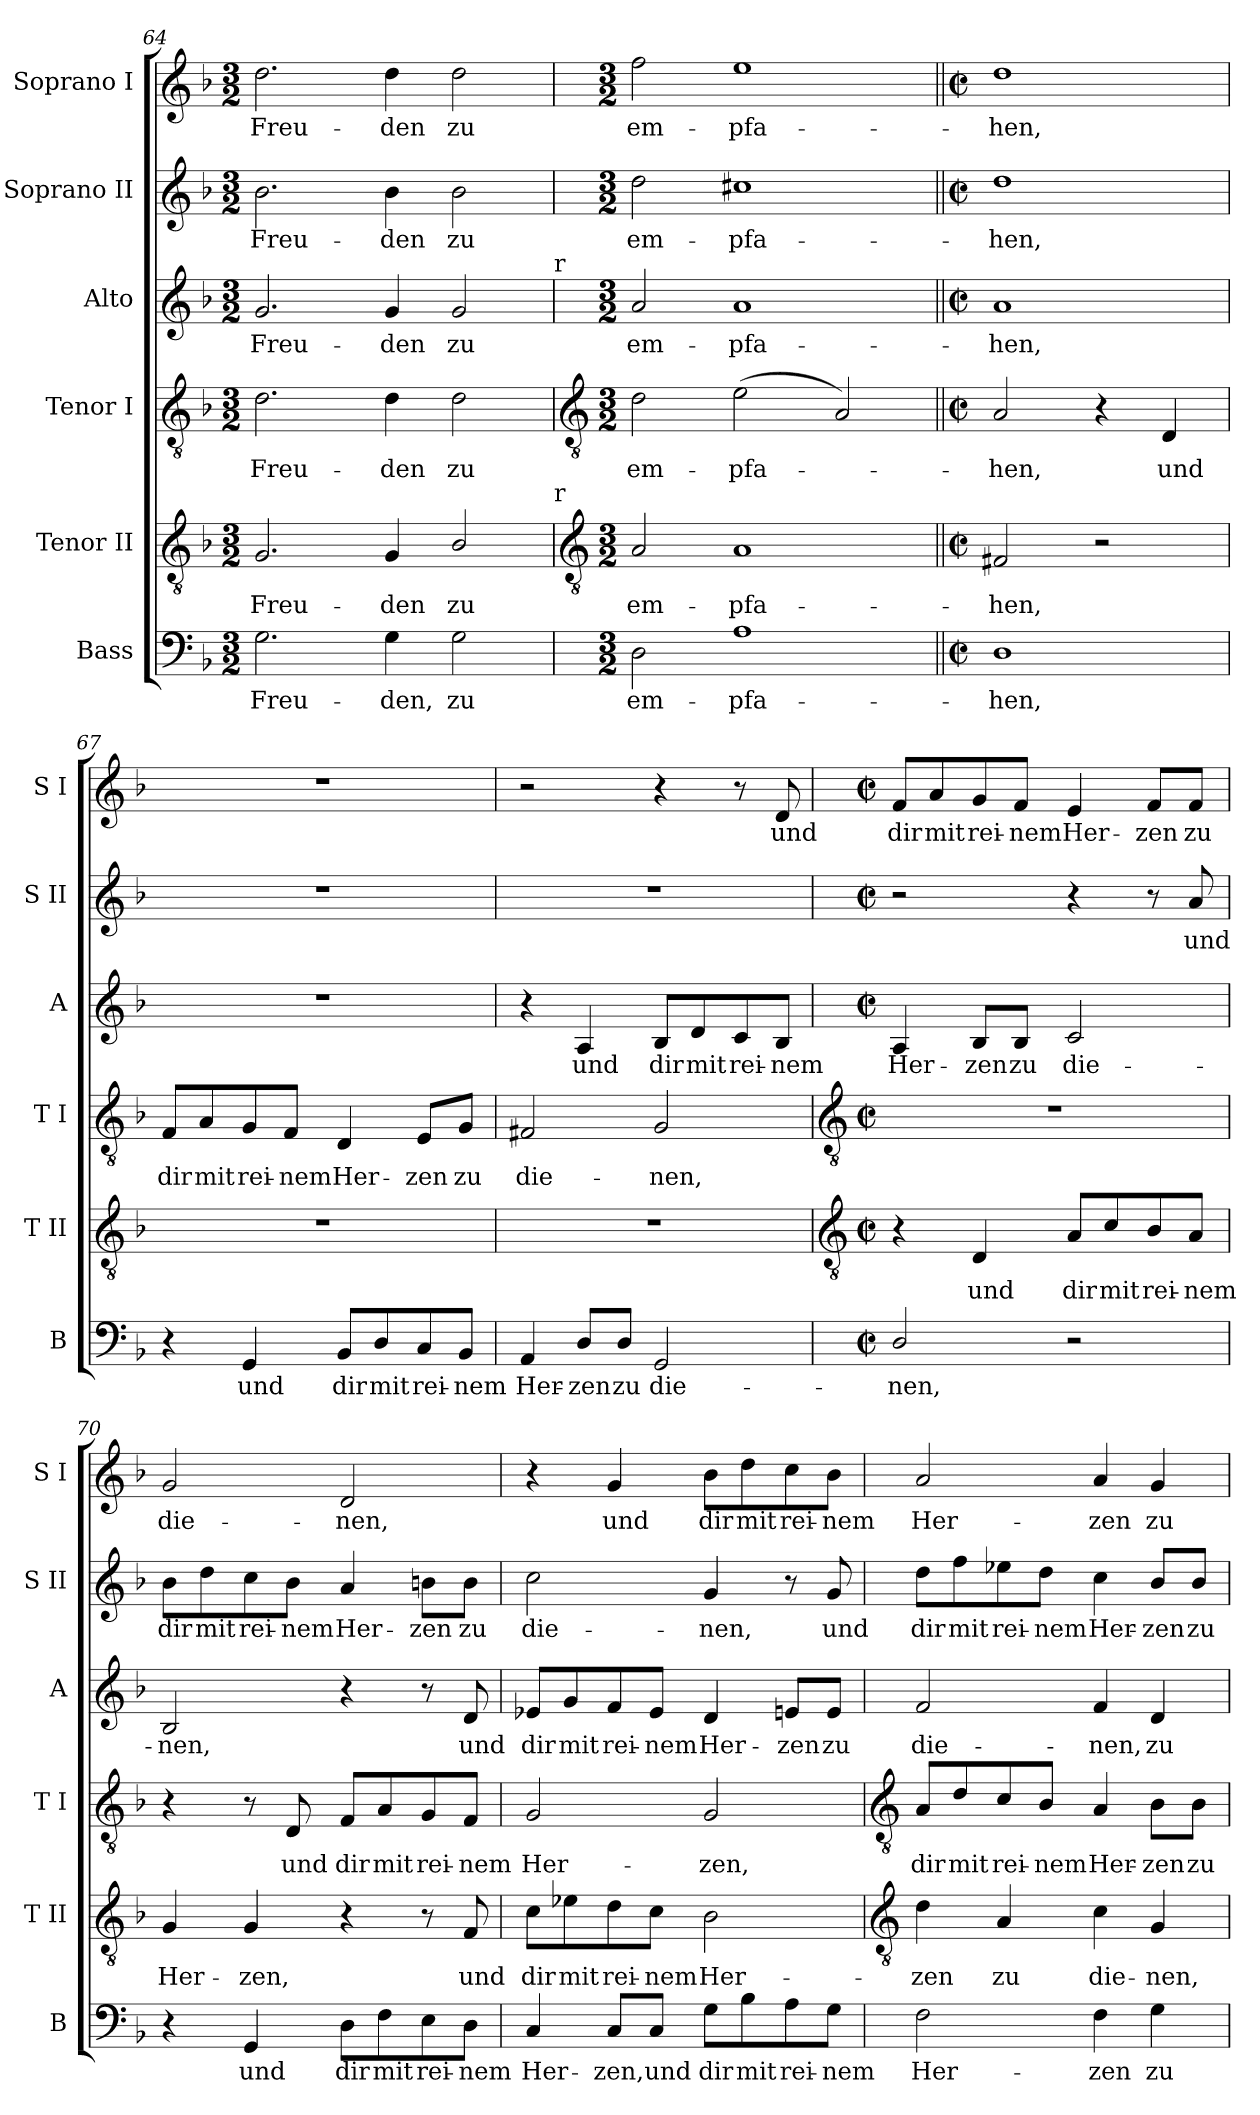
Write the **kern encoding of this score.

**kern	**text	**kern	**text	**kern	**text	**kern	**text	**kern	**text	**kern	**text
*part6	*part6	*part5	*part5	*part4	*part4	*part3	*part3	*part2	*part2	*part1	*part1
*staff6	*staff6	*staff5	*staff5	*staff4	*staff4	*staff3	*staff3	*staff2	*staff2	*staff1	*staff1
*I"Bass	*	*I"Tenor II	*	*I"Tenor I	*	*I"Alto	*	*I"Soprano II	*	*I"Soprano I	*
*I'B	*	*I'T II	*	*I'T I	*	*I'A	*	*I'S II	*	*I'S I	*
*clefF4	*	*clefGv2	*	*clefGv2	*	*clefG2	*	*clefG2	*	*clefG2	*
*k[b-]	*	*k[b-]	*	*k[b-]	*	*k[b-]	*	*k[b-]	*	*k[b-]	*
*F:	*	*F:	*	*F:	*	*F:	*	*F:	*	*F:	*
*M3/2	*	*M3/2	*	*M3/2	*	*M3/2	*	*M3/2	*	*M3/2	*
=64	=64	=64	=64	=64	=64	=64	=64	=64	=64	=64	=64
!	!LO:LY:b	!	!LO:LY:b	!	!LO:LY:b	!	!LO:LY:b	!	!LO:LY:b	!	!LO:LY:b
2.G	Freu-	2.G	Freu-	2.d	Freu-	2.g	Freu-	2.b-	Freu-	2.dd	Freu-
!	!LO:LY:b	!	!LO:LY:b	!	!LO:LY:b	!	!LO:LY:b	!	!LO:LY:b	!	!LO:LY:b
4G	-den,	4G	-den	4d	-den	4g	-den	4b-	-den	4dd	-den
!	!LO:LY:b	!	!LO:LY:b	!	!LO:LY:b	!	!LO:LY:b	!	!LO:LY:b	!	!LO:LY:b
2G	zu	2B-/	zu	2d	zu	2g	zu	2b-	zu	2dd	zu
!	!	!	!	!	!	!LO:TX:a:t=r	!	!	!	!	!
!	!	!LO:TX:a:t=r	!	!	!	!	!	!	!	!	!
!!LO:LB:g=z
=65	=65	=65	=65	=65	=65	=65	=65	=65	=65	=65	=65
*	*	*clefGv2	*	*clefGv2	*	*	*	*	*	*	*
*M3/2	*	*M3/2	*	*M3/2	*	*M3/2	*	*M3/2	*	*M3/2	*
!	!LO:LY:b	!	!LO:LY:b	!	!LO:LY:b	!	!LO:LY:b	!	!LO:LY:b	!	!LO:LY:b
2D	em-	2A	em-	2d	em-	2a	em-	2dd	em-	2ff	em-
!	!LO:LY:b	!	!LO:LY:b	!	!LO:LY:b	!	!LO:LY:b	!	!LO:LY:b	!	!LO:LY:b
1A	-pfa-	1A	-pfa-	(<2e	-pfa-	1a	-pfa-	1cc#X	-pfa-	1ee	-pfa-
.	.	.	.	2A)	.	.	.	.	.	.	.
=66||	=66||	=66||	=66||	=66||	=66||	=66||	=66||	=66||	=66||	=66||	=66||
*M2/2	*	*M2/2	*	*M2/2	*	*M2/2	*	*M2/2	*	*M2/2	*
*met(c|)	*	*met(c|)	*	*met(c|)	*	*met(c|)	*	*met(c|)	*	*met(c|)	*
!	!LO:LY:b	!	!LO:LY:b	!	!LO:LY:b	!	!LO:LY:b	!	!LO:LY:b	!	!LO:LY:b
1D	-hen,	2F#X	-hen,	2A	hen,	1a	-hen,	1dd	-hen,	1dd	-hen,
.	.	2r	.	4r	.	.	.	.	.	.	.
!	!	!	!	!	!LO:LY:b	!	!	!	!	!	!
.	.	.	.	4D	und	.	.	.	.	.	.
=67	=67	=67	=67	=67	=67	=67	=67	=67	=67	=67	=67
!	!	!	!	!	!LO:LY:b	!	!	!	!	!	!
4r	.	1r	.	8F/L	dir	1r	.	1r	.	1r	.
!	!	!	!	!	!LO:LY:b	!	!	!	!	!	!
.	.	.	.	8A/	mit	.	.	.	.	.	.
!	!LO:LY:b	!	!	!	!LO:LY:b	!	!	!	!	!	!
4GG	und	.	.	8G/	rei-	.	.	.	.	.	.
!	!	!	!	!	!LO:LY:b	!	!	!	!	!	!
.	.	.	.	8F/J	-nem	.	.	.	.	.	.
!	!LO:LY:b	!	!	!	!LO:LY:b	!	!	!	!	!	!
8BB-/L	dir	.	.	4D	Her-	.	.	.	.	.	.
!	!LO:LY:b	!	!	!	!	!	!	!	!	!	!
8D/	mit	.	.	.	.	.	.	.	.	.	.
!	!LO:LY:b	!	!	!	!LO:LY:b	!	!	!	!	!	!
8C/	rei-	.	.	8E/L	-zen	.	.	.	.	.	.
!	!LO:LY:b	!	!	!	!LO:LY:b	!	!	!	!	!	!
8BB-/J	-nem	.	.	8G/J	zu	.	.	.	.	.	.
=68	=68	=68	=68	=68	=68	=68	=68	=68	=68	=68	=68
!	!LO:LY:b	!	!	!	!LO:LY:b	!	!	!	!	!	!
4AA	Her-	1r	.	2F#X	die-	4r	.	1r	.	2r	.
!	!LO:LY:b	!	!	!	!	!	!LO:LY:b	!	!	!	!
8D/L	-zen	.	.	.	.	4A	und	.	.	.	.
!	!LO:LY:b	!	!	!	!	!	!	!	!	!	!
8D/J	zu	.	.	.	.	.	.	.	.	.	.
!	!LO:LY:b	!	!	!	!LO:LY:b	!	!LO:LY:b	!	!	!	!
2GG	die-	.	.	2G	-nen,	8B-/L	dir	.	.	4r	.
!	!	!	!	!	!	!	!LO:LY:b	!	!	!	!
.	.	.	.	.	.	8d/	mit	.	.	.	.
!	!	!	!	!	!	!	!LO:LY:b	!	!	!	!
.	.	.	.	.	.	8c/	rei-	.	.	8r	.
!	!	!	!	!	!	!	!LO:LY:b	!	!	!	!LO:LY:b
.	.	.	.	.	.	8B-/J	-nem	.	.	8d	und
!!LO:LB:g=z
=69	=69	=69	=69	=69	=69	=69	=69	=69	=69	=69	=69
*	*	*clefGv2	*	*clefGv2	*	*	*	*	*	*	*
*M2/2	*	*M2/2	*	*M2/2	*	*M2/2	*	*M2/2	*	*M2/2	*
*met(c|)	*	*met(c|)	*	*met(c|)	*	*met(c|)	*	*met(c|)	*	*met(c|)	*
!	!LO:LY:b	!	!	!	!	!	!LO:LY:b	!	!	!	!LO:LY:b
2D/	-nen,	4r	.	1r	.	4A	Her-	2r	.	8f/L	dir
!	!	!	!	!	!	!	!	!	!	!	!LO:LY:b
.	.	.	.	.	.	.	.	.	.	8a/	mit
!	!	!	!LO:LY:b	!	!	!	!LO:LY:b	!	!	!	!LO:LY:b
.	.	4D	und	.	.	8B-/L	-zen	.	.	8g/	rei-
!	!	!	!	!	!	!	!LO:LY:b	!	!	!	!LO:LY:b
.	.	.	.	.	.	8B-/J	zu	.	.	8f/J	-nem
!	!	!	!LO:LY:b	!	!	!	!LO:LY:b	!	!	!	!LO:LY:b
2r	.	8A/L	dir	.	.	2c	die-	4r	.	4e	Her-
!	!	!	!LO:LY:b	!	!	!	!	!	!	!	!
.	.	8c/	mit	.	.	.	.	.	.	.	.
!	!	!	!LO:LY:b	!	!	!	!	!	!	!	!LO:LY:b
.	.	8B-/	rei-	.	.	.	.	8r	.	8f/L	-zen
!	!	!	!LO:LY:b	!	!	!	!	!	!LO:LY:b	!	!LO:LY:b
.	.	8A/J	-nem	.	.	.	.	8a	und	8f/J	zu
=70	=70	=70	=70	=70	=70	=70	=70	=70	=70	=70	=70
!	!	!	!LO:LY:b	!	!	!	!LO:LY:b	!	!LO:LY:b	!	!LO:LY:b
4r	.	4G	Her-	4r	.	2B-	-nen,	8b-\L	dir	2g	die-
!	!	!	!	!	!	!	!	!	!LO:LY:b	!	!
.	.	.	.	.	.	.	.	8dd\	mit	.	.
!	!LO:LY:b	!	!LO:LY:b	!	!	!	!	!	!LO:LY:b	!	!
4GG	und	4G	-zen,	8r	.	.	.	8cc\	rei-	.	.
!	!	!	!	!	!LO:LY:b	!	!	!	!LO:LY:b	!	!
.	.	.	.	8D	und	.	.	8b-\J	-nem	.	.
!	!LO:LY:b	!	!	!	!LO:LY:b	!	!	!	!LO:LY:b	!	!LO:LY:b
8D\L	dir	4r	.	8F/L	dir	4r	.	4a	Her-	2d	-nen,
!	!LO:LY:b	!	!	!	!LO:LY:b	!	!	!	!	!	!
8F\	mit	.	.	8A/	mit	.	.	.	.	.	.
!	!LO:LY:b	!	!	!	!LO:LY:b	!	!	!	!LO:LY:b	!	!
8E\	rei-	8r	.	8G/	rei-	8r	.	8bn\L	-zen	.	.
!	!LO:LY:b	!	!LO:LY:b	!	!LO:LY:b	!	!LO:LY:b	!	!LO:LY:b	!	!
8D\J	-nem	8F	und	8F/J	-nem	8d	und	8b\J	zu	.	.
=71	=71	=71	=71	=71	=71	=71	=71	=71	=71	=71	=71
!	!LO:LY:b	!	!LO:LY:b	!	!LO:LY:b	!	!LO:LY:b	!	!LO:LY:b	!	!
4C	Her-	8c\L	dir	2G	Her-	8e-X/L	dir	2cc	die-	4r	.
!	!	!	!LO:LY:b	!	!	!	!LO:LY:b	!	!	!	!
.	.	8e-X\	mit	.	.	8g/	mit	.	.	.	.
!	!LO:LY:b	!	!LO:LY:b	!	!	!	!LO:LY:b	!	!	!	!LO:LY:b
8C/L	-zen,	8d\	rei-	.	.	8f/	rei-	.	.	4g	und
!	!LO:LY:b	!	!LO:LY:b	!	!	!	!LO:LY:b	!	!	!	!
8C/J	und	8c\J	-nem	.	.	8e-/J	-nem	.	.	.	.
!	!LO:LY:b	!	!LO:LY:b	!	!LO:LY:b	!	!LO:LY:b	!	!LO:LY:b	!	!LO:LY:b
8G\L	dir	2B-	Her-	2G	-zen,	4d	Her-	4g	-nen,	8b-\L	dir
!	!LO:LY:b	!	!	!	!	!	!	!	!	!	!LO:LY:b
8B-\	mit	.	.	.	.	.	.	.	.	8dd\	mit
!	!LO:LY:b	!	!	!	!	!	!LO:LY:b	!	!	!	!LO:LY:b
8A\	rei-	.	.	.	.	8en/L	-zen	8r	.	8cc\	rei-
!	!LO:LY:b	!	!	!	!	!	!LO:LY:b	!	!LO:LY:b	!	!LO:LY:b
8G\J	-nem	.	.	.	.	8e/J	zu	8g	und	8b-\J	-nem
!!LO:LB:g=z
=72	=72	=72	=72	=72	=72	=72	=72	=72	=72	=72	=72
*	*	*clefGv2	*	*clefGv2	*	*	*	*	*	*	*
!	!LO:LY:b	!	!LO:LY:b	!	!LO:LY:b	!	!LO:LY:b	!	!LO:LY:b	!	!LO:LY:b
2F	Her-	4d	-zen	8A/L	dir	2f	die-	8dd\L	dir	2a	Her-
!	!	!	!	!	!LO:LY:b	!	!	!	!LO:LY:b	!	!
.	.	.	.	8d/	mit	.	.	8ff\	mit	.	.
!	!	!	!LO:LY:b	!	!LO:LY:b	!	!	!	!LO:LY:b	!	!
.	.	4A	zu	8c/	rei-	.	.	8ee-X\	rei-	.	.
!	!	!	!	!	!LO:LY:b	!	!	!	!LO:LY:b	!	!
.	.	.	.	8B-/J	-nem	.	.	8dd\J	-nem	.	.
!	!LO:LY:b	!	!LO:LY:b	!	!LO:LY:b	!	!LO:LY:b	!	!LO:LY:b	!	!LO:LY:b
4F	-zen	4c	die-	4A	Her-	4f	-nen,	4cc	Her-	4a	-zen
!	!LO:LY:b	!	!LO:LY:b	!	!LO:LY:b	!	!LO:LY:b	!	!LO:LY:b	!	!LO:LY:b
4G	zu	4G	-nen,	8B-\L	-zen	4d	zu	8b-/L	-zen	4g	zu
!	!	!	!	!	!LO:LY:b	!	!	!	!LO:LY:b	!	!
.	.	.	.	8B-\J	zu	.	.	8b-/J	zu	.	.
=	=	=	=	=	=	=	=	=	=	=	=
*-	*-	*-	*-	*-	*-	*-	*-	*-	*-	*-	*-
